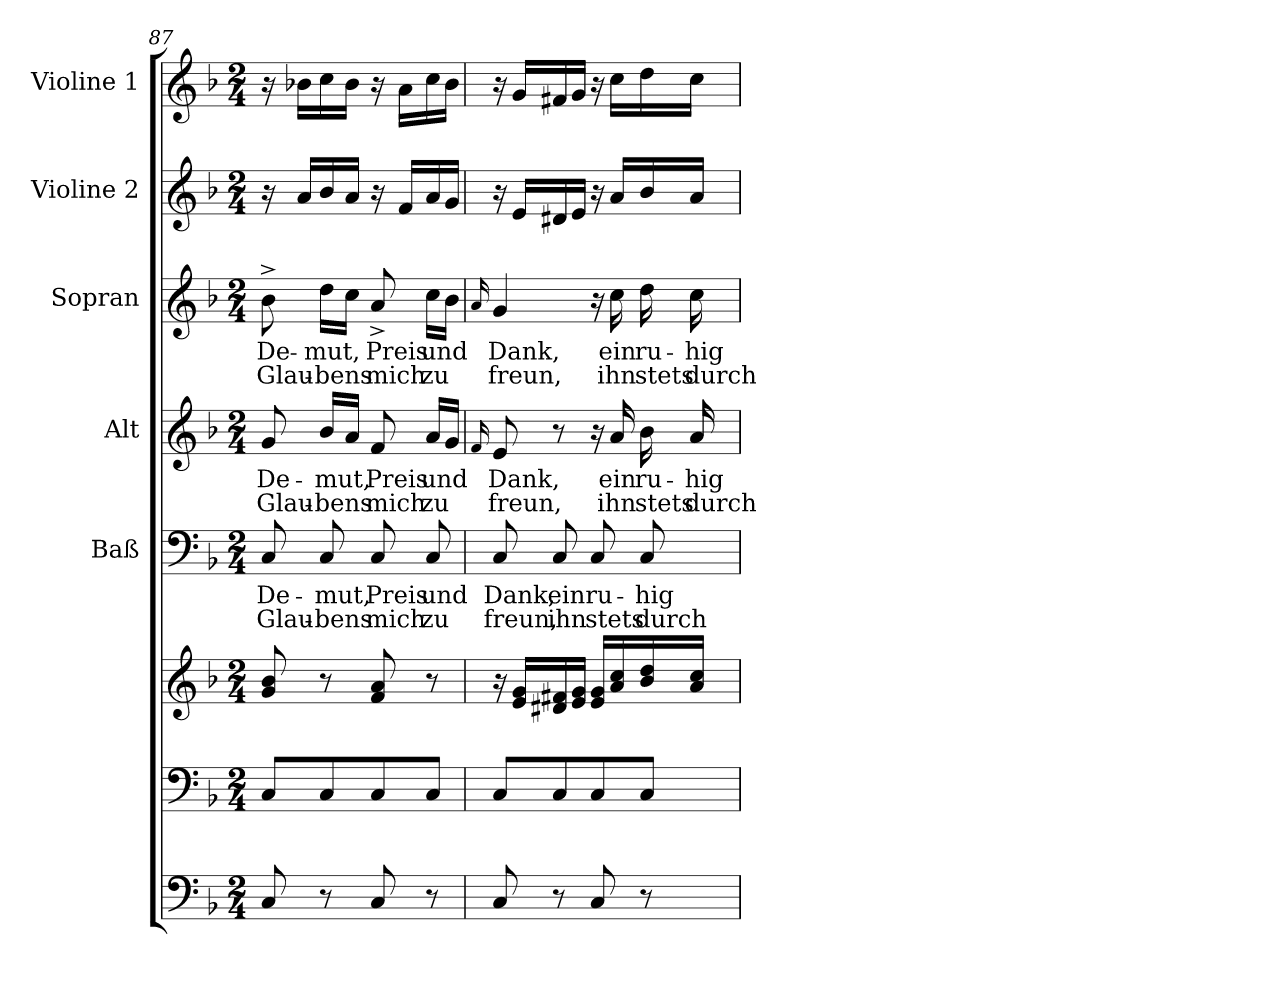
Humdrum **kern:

**kern	**kern	**kern	**kern	**text	**text	**kern	**text	**text	**kern	**text	**text	**kern	**kern
*part7	*part6	*part6	*part5	*part5	*part5	*part4	*part4	*part4	*part3	*part3	*part3	*part2	*part1
*staff8	*staff7	*staff6	*staff5	*staff5	*staff5	*staff4	*staff4	*staff4	*staff3	*staff3	*staff3	*staff2	*staff1
*	*	*	*I"Baß	*	*	*I"Alt	*	*	*I"Sopran	*	*	*I"Violine 2	*I"Violine 1
*	*	*	*	*	*	*	*	*	*	*	*	*I'Vln	*I'Vln
*clefF4	*clefF4	*clefG2	*clefF4	*	*	*clefG2	*	*	*clefG2	*	*	*clefG2	*clefG2
*ITrd7c12	*	*	*	*	*	*	*	*	*	*	*	*	*
*k[b-]	*k[b-]	*k[b-]	*k[b-]	*	*	*k[b-]	*	*	*k[b-]	*	*	*k[b-]	*k[b-]
*F:	*F:	*F:	*F:	*	*	*F:	*	*	*F:	*	*	*F:	*F:
*M2/4	*M2/4	*M2/4	*M2/4	*	*	*M2/4	*	*	*M2/4	*	*	*M2/4	*M2/4
=87	=87	=87	=87	=87	=87	=87	=87	=87	=87	=87	=87	=87	=87
!	!	!	!	!LO:LY:b	!LO:LY:b	!	!LO:LY:b	!LO:LY:b	!	!LO:LY:b	!LO:LY:b	!	!
8CC/	8C/L	8g/ 8b-/	8C/	De-	Glau-	8g/	De-	Glau-	8b-^>\	De-	Glau-	16r	16r
.	.	.	.	.	.	.	.	.	.	.	.	16a/LL	16b-X\LL
!	!	!	!	!LO:LY:b	!LO:LY:b	!	!LO:LY:b	!LO:LY:b	!	!LO:LY:b	!LO:LY:b	!	!
8r	8C/	8r	8C/	-mut,	-bens	16b-/LL	-mut,	-bens	16dd\LL	-mut,	-bens	16b-/	16cc\
.	.	.	.	.	.	16a/JJ	.	.	16cc\JJ	.	.	16a/JJ	16b-\JJ
!	!	!	!	!LO:LY:b	!LO:LY:b	!	!LO:LY:b	!LO:LY:b	!	!LO:LY:b	!LO:LY:b	!	!
8CC/	8C/	8f/ 8a/	8C/	Preis	mich	8f/	Preis	mich	8a^</	Preis	mich	16r	16r
.	.	.	.	.	.	.	.	.	.	.	.	16f/LL	16a\LL
!	!	!	!	!LO:LY:b	!LO:LY:b	!	!LO:LY:b	!LO:LY:b	!	!LO:LY:b	!LO:LY:b	!	!
8r	8C/J	8r	8C/	und	zu	16a/LL	und	zu	16cc\LL	und	zu	16a/	16cc\
.	.	.	.	.	.	16g/JJ	.	.	16b-\JJ	.	.	16g/JJ	16b-\JJ
=88	=88	=88	=88	=88	=88	=88	=88	=88	=88	=88	=88	=88	=88
.	.	.	.	.	.	16qqf/	.	.	16qqa/	.	.	.	.
!	!	!	!	!LO:LY:b	!LO:LY:b	!	!LO:LY:b	!LO:LY:b	!	!LO:LY:b	!LO:LY:b	!	!
8CC/	8C/L	16r	8C/	Dank,	freun,	8e/	Dank,	freun,	4g/	Dank,	freun,	16r	16r
.	.	16e/ 16g/LL	.	.	.	.	.	.	.	.	.	16e/LL	16g/LL
!	!	!	!	!LO:LY:b	!LO:LY:b	!	!	!	!	!	!	!	!
8r	8C/	16d#X/ 16f#X/	8C/	ein	ihn	8r	.	.	.	.	.	16d#X/	16f#X/
.	.	16e/ 16g/JJ	.	.	.	.	.	.	.	.	.	16e/JJ	16g/JJ
!	!	!	!	!LO:LY:b	!LO:LY:b	!	!	!	!	!	!	!	!
8CC/	8C/	16e/ 16g/LL	8C/	ru-	stets	16r	.	.	16r	.	.	16r	16r
!	!	!	!	!	!	!	!LO:LY:b	!LO:LY:b	!	!LO:LY:b	!LO:LY:b	!	!
.	.	16a/ 16cc/	.	.	.	16a/	ein	ihn	16cc\	ein	ihn	16a/LL	16cc\LL
!	!	!	!	!LO:LY:b	!LO:LY:b	!	!LO:LY:b	!LO:LY:b	!	!LO:LY:b	!LO:LY:b	!	!
8r	8C/J	16b-/ 16dd/	8C/	-hig	durch	16b-\	ru-	stets	16dd\	ru-	stets	16b-/	16dd\
!	!	!	!	!	!	!	!LO:LY:b	!LO:LY:b	!	!LO:LY:b	!LO:LY:b	!	!
.	.	16a/ 16cc/JJ	.	.	.	16a/	-hig	durch	16cc\	-hig	durch	16a/JJ	16cc\JJ
=	=	=	=	=	=	=	=	=	=	=	=	=	=
*-	*-	*-	*-	*-	*-	*-	*-	*-	*-	*-	*-	*-	*-
